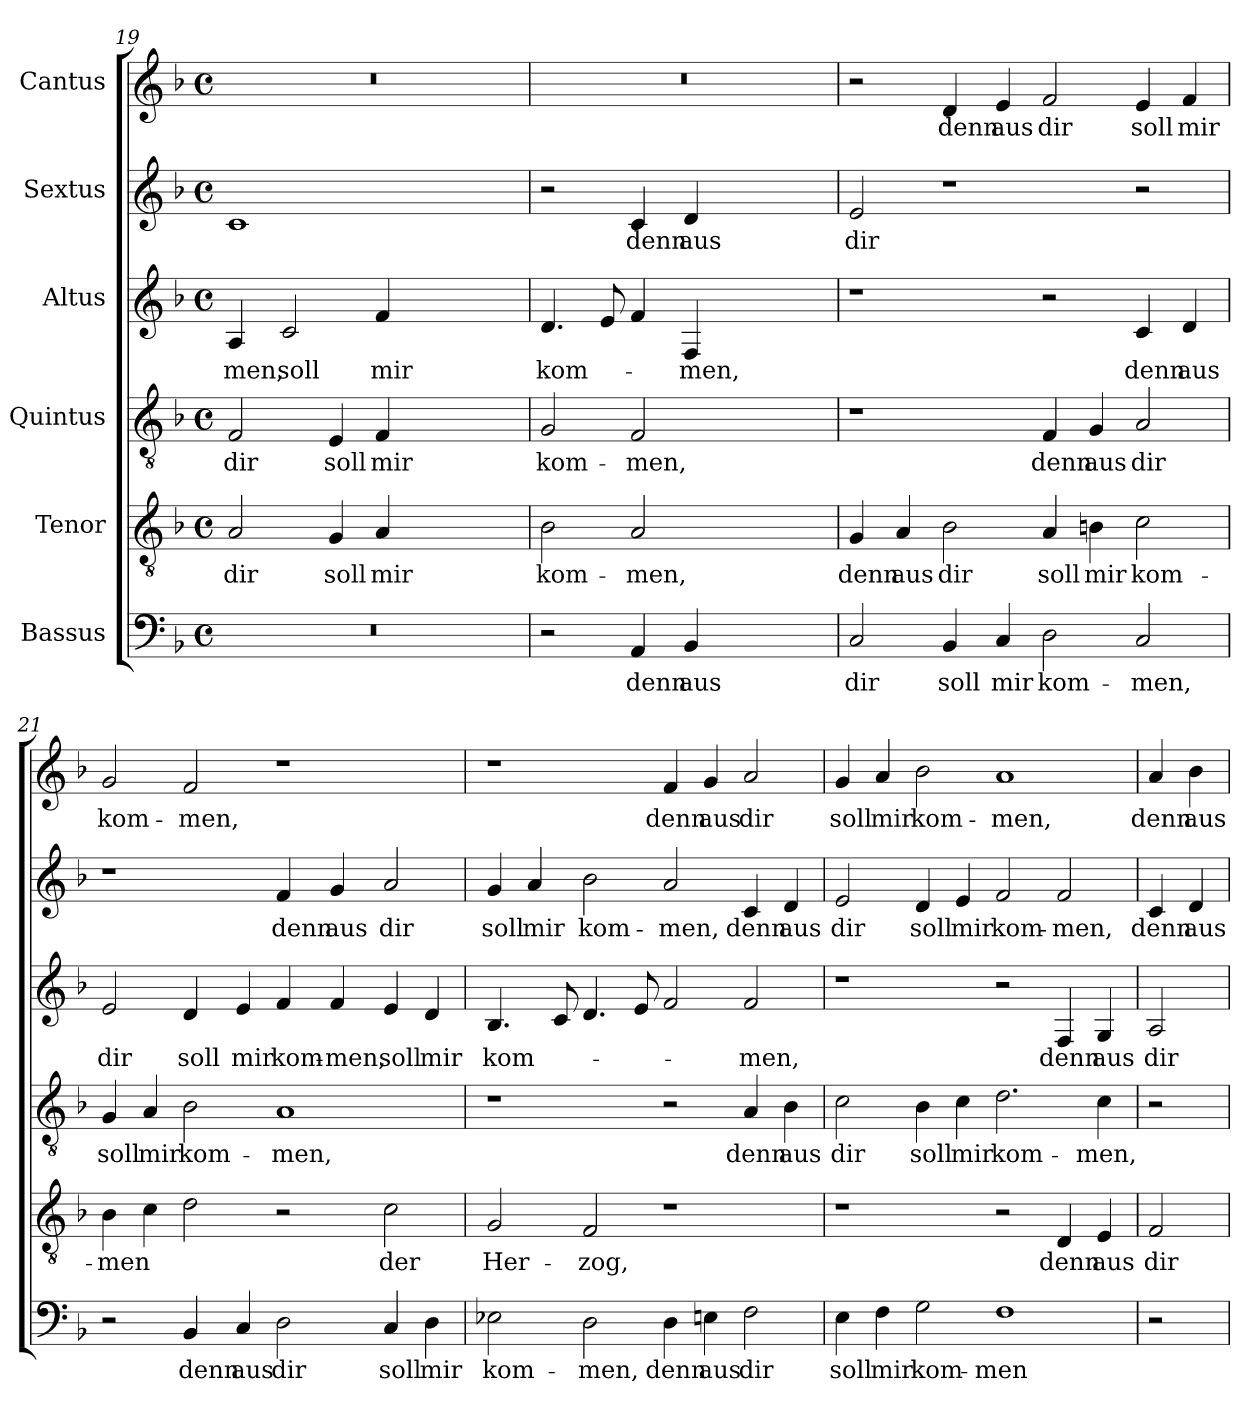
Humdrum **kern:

**kern	**text	**kern	**text	**kern	**text	**kern	**text	**kern	**text	**kern	**text
*part6	*part6	*part5	*part5	*part4	*part4	*part3	*part3	*part2	*part2	*part1	*part1
*staff6	*staff6	*staff5	*staff5	*staff4	*staff4	*staff3	*staff3	*staff2	*staff2	*staff1	*staff1
*I"Bassus	*	*I"Tenor	*	*I"Quintus	*	*I"Altus	*	*I"Sextus	*	*I"Cantus	*
*clefF4	*	*clefGv2	*	*clefGv2	*	*clefG2	*	*clefG2	*	*clefG2	*
*k[b-]	*	*k[b-]	*	*k[b-]	*	*k[b-]	*	*k[b-]	*	*k[b-]	*
*M4/2	*	*M4/2	*	*M4/2	*	*M4/2	*	*M4/2	*	*M4/2	*
*met(c)	*	*met(c)	*	*met(c)	*	*met(c)	*	*met(c)	*	*met(c)	*
=19	=19	=19	=19	=19	=19	=19	=19	=19	=19	=19	=19
!	!	!	!LO:LY:b	!	!LO:LY:b	!	!LO:LY:b	!	!	!	!
0r	.	2A/	dir	2F/	dir	4A/	-men,	1c	.	0r	.
!	!	!	!	!	!	!	!LO:LY:b	!	!	!	!
.	.	.	.	.	.	2c/	soll	.	.	.	.
!	!	!	!LO:LY:b	!	!LO:LY:b	!	!	!	!	!	!
.	.	4G/	soll	4E/	soll	.	.	.	.	.	.
!	!	!	!LO:LY:b	!	!LO:LY:b	!	!LO:LY:b	!	!	!	!
.	.	4A/	mir	4F/	mir	4f/	mir	.	.	.	.
.	.	1ryy	.	1ryy	.	1ryy	.	1ryy	.	.	.
!!LO:LB:g=z
=19X4	=19X4	=19X4	=19X4	=19X4	=19X4	=19X4	=19X4	=19X4	=19X4	=19X4	=19X4
!	!	!	!LO:LY:b	!	!LO:LY:b	!	!LO:LY:b	!	!	!	!
2r	.	2B-\	kom-	2G/	kom-	4.d/	kom-	2r	.	0r	.
.	.	.	.	.	.	8e/	.	.	.	.	.
!	!LO:LY:b	!	!LO:LY:b	!	!LO:LY:b	!	!	!	!LO:LY:b	!	!
4AA/	denn	2A/	-men,	2F/	-men,	4f/	.	4c/	denn	.	.
!	!LO:LY:b	!	!	!	!	!	!LO:LY:b	!	!LO:LY:b	!	!
4BB-/	aus	.	.	.	.	4F/	-men,	4d/	aus	.	.
1ryy	.	1ryy	.	1ryy	.	1ryy	.	1ryy	.	.	.
=20	=20	=20	=20	=20	=20	=20	=20	=20	=20	=20	=20
!	!LO:LY:b	!	!LO:LY:b	!	!	!	!	!	!LO:LY:b	!	!
2C/	dir	4G/	denn	1r	.	1r	.	2e/	dir	2r	.
!	!	!	!LO:LY:b	!	!	!	!	!	!	!	!
.	.	4A/	aus	.	.	.	.	.	.	.	.
!	!LO:LY:b	!	!LO:LY:b	!	!	!	!	!	!	!	!LO:LY:b
4BB-/	soll	2B-\	dir	.	.	.	.	1r	.	4d/	denn
!	!LO:LY:b	!	!	!	!	!	!	!	!	!	!LO:LY:b
4C/	mir	.	.	.	.	.	.	.	.	4e/	aus
!	!LO:LY:b	!	!LO:LY:b	!	!LO:LY:b	!	!	!	!	!	!LO:LY:b
2D\	kom-	4A/	soll	4F/	denn	2r	.	.	.	2f/	dir
!	!	!	!LO:LY:b	!	!LO:LY:b	!	!	!	!	!	!
.	.	4Bn\	mir	4G/	aus	.	.	.	.	.	.
!	!LO:LY:b	!	!LO:LY:b	!	!LO:LY:b	!	!LO:LY:b	!	!	!	!LO:LY:b
2C/	-men,	2c\	kom-	2A/	dir	4c/	denn	2r	.	4e/	soll
!	!	!	!	!	!	!	!LO:LY:b	!	!	!	!LO:LY:b
.	.	.	.	.	.	4d/	aus	.	.	4f/	mir
=21	=21	=21	=21	=21	=21	=21	=21	=21	=21	=21	=21
!	!	!	!LO:LY:b	!	!LO:LY:b	!	!LO:LY:b	!	!	!	!LO:LY:b
2r	.	4B-\	men	4G/	soll	2e/	dir	1r	.	2g/	kom-
!	!	!	!	!	!LO:LY:b	!	!	!	!	!	!
.	.	4c\	.	4A/	mir	.	.	.	.	.	.
!	!LO:LY:b	!	!	!	!LO:LY:b	!	!LO:LY:b	!	!	!	!LO:LY:b
4BB-/	denn	2d\	.	2B-\	kom-	4d/	soll	.	.	2f/	-men,
!	!LO:LY:b	!	!	!	!	!	!LO:LY:b	!	!	!	!
4C/	aus	.	.	.	.	4e/	mir	.	.	.	.
!	!LO:LY:b	!	!	!	!LO:LY:b	!	!LO:LY:b	!	!LO:LY:b	!	!
2D\	dir	2r	.	1A	-men,	4f/	kom-	4f/	denn	1r	.
!	!	!	!	!	!	!	!LO:LY:b	!	!LO:LY:b	!	!
.	.	.	.	.	.	4f/	-men,	4g/	aus	.	.
!	!LO:LY:b	!	!LO:LY:b	!	!	!	!LO:LY:b	!	!LO:LY:b	!	!
4C/	soll	2c\	der	.	.	4e/	soll	2a/	dir	.	.
!	!LO:LY:b	!	!	!	!	!	!LO:LY:b	!	!	!	!
4D\	mir	.	.	.	.	4d/	mir	.	.	.	.
!!LO:PB:g=z
=22	=22	=22	=22	=22	=22	=22	=22	=22	=22	=22	=22
!	!LO:LY:b	!	!LO:LY:b	!	!	!	!LO:LY:b	!	!LO:LY:b	!	!
2E-X\	kom-	2G/	Her-	1r	.	4.B-/	kom-	4g/	soll	1r	.
!	!	!	!	!	!	!	!	!	!LO:LY:b	!	!
.	.	.	.	.	.	.	.	4a/	mir	.	.
.	.	.	.	.	.	8c/	.	.	.	.	.
!	!LO:LY:b	!	!LO:LY:b	!	!	!	!	!	!LO:LY:b	!	!
2D\	-men,	2F/	-zog,	.	.	4.d/	.	2b-\	kom-	.	.
.	.	.	.	.	.	8e/	.	.	.	.	.
!	!LO:LY:b	!	!	!	!	!	!	!	!LO:LY:b	!	!LO:LY:b
4D\	denn	1r	.	2r	.	2f/	.	2a/	-men,	4f/	denn
!	!LO:LY:b	!	!	!	!	!	!	!	!	!	!LO:LY:b
4En\	aus	.	.	.	.	.	.	.	.	4g/	aus
!	!LO:LY:b	!	!	!	!LO:LY:b	!	!LO:LY:b	!	!LO:LY:b	!	!LO:LY:b
2F\	dir	.	.	4A/	denn	2f/	-men,	4c/	denn	2a/	dir
!	!	!	!	!	!LO:LY:b	!	!	!	!LO:LY:b	!	!
.	.	.	.	4B-\	aus	.	.	4d/	aus	.	.
=23	=23	=23	=23	=23	=23	=23	=23	=23	=23	=23	=23
!	!LO:LY:b	!	!	!	!LO:LY:b	!	!	!	!LO:LY:b	!	!LO:LY:b
4E\	soll	1r	.	2c\	dir	1r	.	2e/	dir	4g/	soll
!	!LO:LY:b	!	!	!	!	!	!	!	!	!	!LO:LY:b
4F\	mir	.	.	.	.	.	.	.	.	4a/	mir
!	!LO:LY:b	!	!	!	!LO:LY:b	!	!	!	!LO:LY:b	!	!LO:LY:b
2G\	kom-	.	.	4B-\	soll	.	.	4d/	soll	2b-\	kom-
!	!	!	!	!	!LO:LY:b	!	!	!	!LO:LY:b	!	!
.	.	.	.	4c\	mir	.	.	4e/	mir	.	.
!	!LO:LY:b	!	!	!	!LO:LY:b	!	!	!	!LO:LY:b	!	!LO:LY:b
1F	-men	2r	.	2.d\	kom-	2r	.	2f/	kom-	1a	-men,
!	!	!	!LO:LY:b	!	!	!	!LO:LY:b	!	!LO:LY:b	!	!
.	.	4D/	denn	.	.	4F/	denn	2f/	-men,	.	.
!	!	!	!LO:LY:b	!	!LO:LY:b	!	!LO:LY:b	!	!	!	!
.	.	4E/	aus	4c\	-men,	4G/	aus	.	.	.	.
=24	=24	=24	=24	=24	=24	=24	=24	=24	=24	=24	=24
!	!	!	!LO:LY:b	!	!	!	!LO:LY:b	!	!LO:LY:b	!	!LO:LY:b
2r	.	2F/	dir	2r	.	2A/	dir	4c/	denn	4a/	denn
!	!	!	!	!	!	!	!	!	!LO:LY:b	!	!LO:LY:b
.	.	.	.	.	.	.	.	4d/	aus	4b-\	aus
=	=	=	=	=	=	=	=	=	=	=	=
*-	*-	*-	*-	*-	*-	*-	*-	*-	*-	*-	*-
